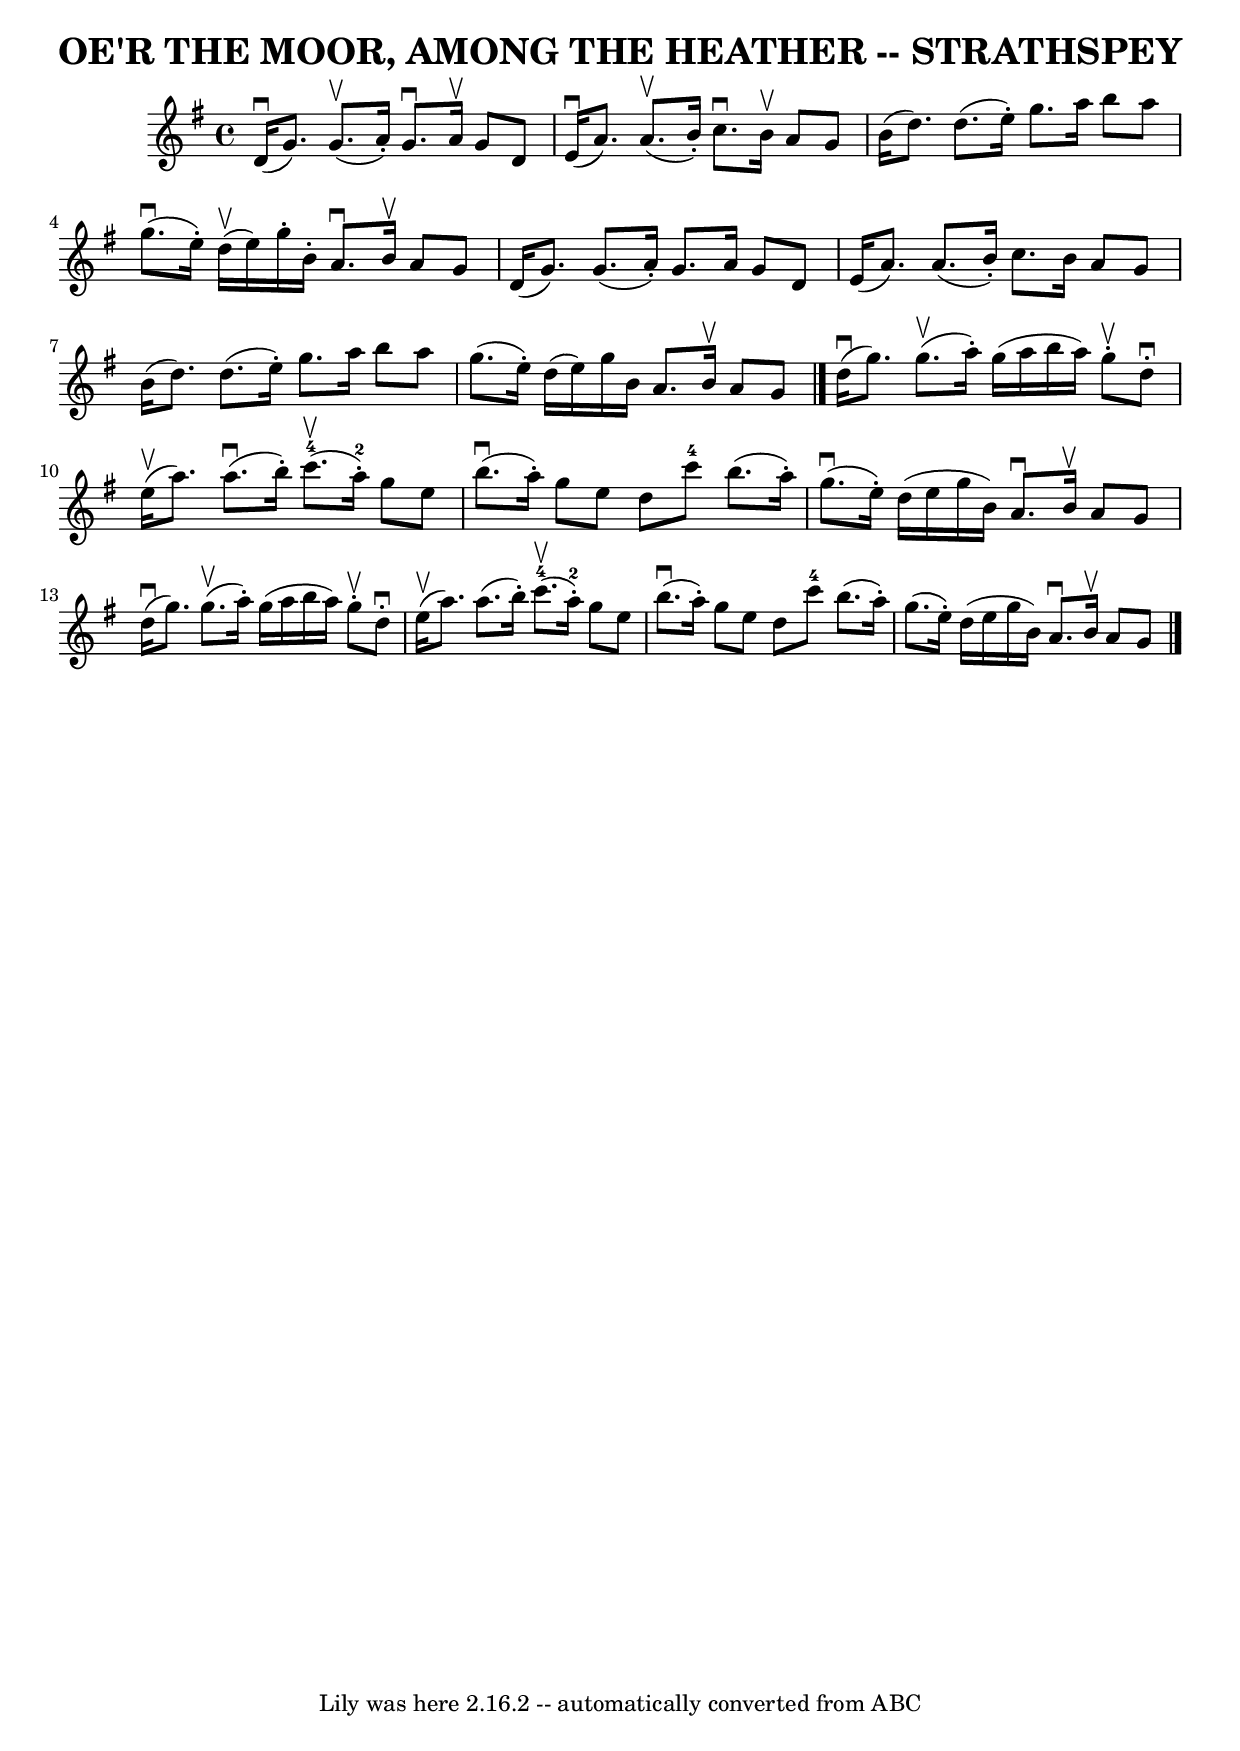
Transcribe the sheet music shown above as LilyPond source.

\version "2.7.40"
\include "Mammoth.ily"
\header {
	%% book = "Ryan's Mammoth Collection of Fiddle Tunes"
	crossRefNumber = "1"
	footnotes = ""
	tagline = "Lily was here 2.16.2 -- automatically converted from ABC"
	title = "OE'R THE MOOR, AMONG THE HEATHER -- STRATHSPEY"
}
voicedefault =  {


 \override Staff.TimeSignature #'style = #'C
 \time 4/4 
\key g \major d'16 (^\downbow g'8.) g'8. (^\upbow   
a'16 -.) g'8.^\downbow a'16^\upbow g'8 d'8    |
 e'16 
(^\downbow a'8.) a'8. (^\upbow b'16 -.) c''8.^\downbow b'16 
^\upbow a'8 g'8    |
 b'16 (d''8.) d''8. (e''16 -.) 
 g''8. a''16 b''8 a''8    |
 g''8. (^\downbow e''16 -.) 
 d''16 (^\upbow e''16) g''16 -. b'16 -. a'8.^\downbow b'16 
^\upbow a'8 g'8    |
 d'16 (g'8.) g'8. (a'16 -.)   
g'8. a'16 g'8 d'8    |
 e'16 (a'8.) a'8. (b'16 -. 
-) c''8. b'16 a'8 g'8    |
 b'16 (d''8.) d''8. (
e''16 -.) g''8. a''16 b''8 a''8    |
 g''8. (e''16 -. 
-) d''16 (e''16) g''16 b'16 a'8. b'16^\upbow a'8 g'8   
 \bar "|." d''16 (^\downbow g''8.) g''8. (^\upbow a''16 -.)  
 g''16 (a''16 b''16 a''16) g''8^\upbow-. d''8^\downbow-.   
|
 e''16 (^\upbow a''8.) a''8. (^\downbow b''16 -.)      
 c'''8.-4(^\upbow a''16-2-.) g''8 e''8    |
 b''8. 
(^\downbow a''16 -.) g''8 e''8 d''8 c'''8-4 b''8. (a''16 
-.)   |
 g''8. (^\downbow e''16 -.) d''16 (e''16 g''16  
 b'16) a'8.^\downbow b'16^\upbow a'8 g'8    |
 d''16 
(^\downbow g''8.) g''8. (^\upbow a''16 -.) g''16 (a''16    
b''16 a''16) g''8^\upbow-. d''8^\downbow-.   |
 e''16 
(^\upbow a''8.) a''8. (b''16 -.) c'''8.-4(^\upbow a''16 
-2-.) g''8 e''8    |
 b''8. (^\downbow a''16 -.)   
g''8 e''8 d''8 c'''8-4 b''8. (a''16 -.)   |
 g''8. (
 e''16 -.) d''16 (e''16 g''16 b'16) a'8.^\downbow b'16 
^\upbow a'8 g'8    \bar "|."   
}

\score{
    <<

	\context Staff="default"
	{
	    \voicedefault 
	}

    >>
	\layout {
	}
	\midi {}
}
